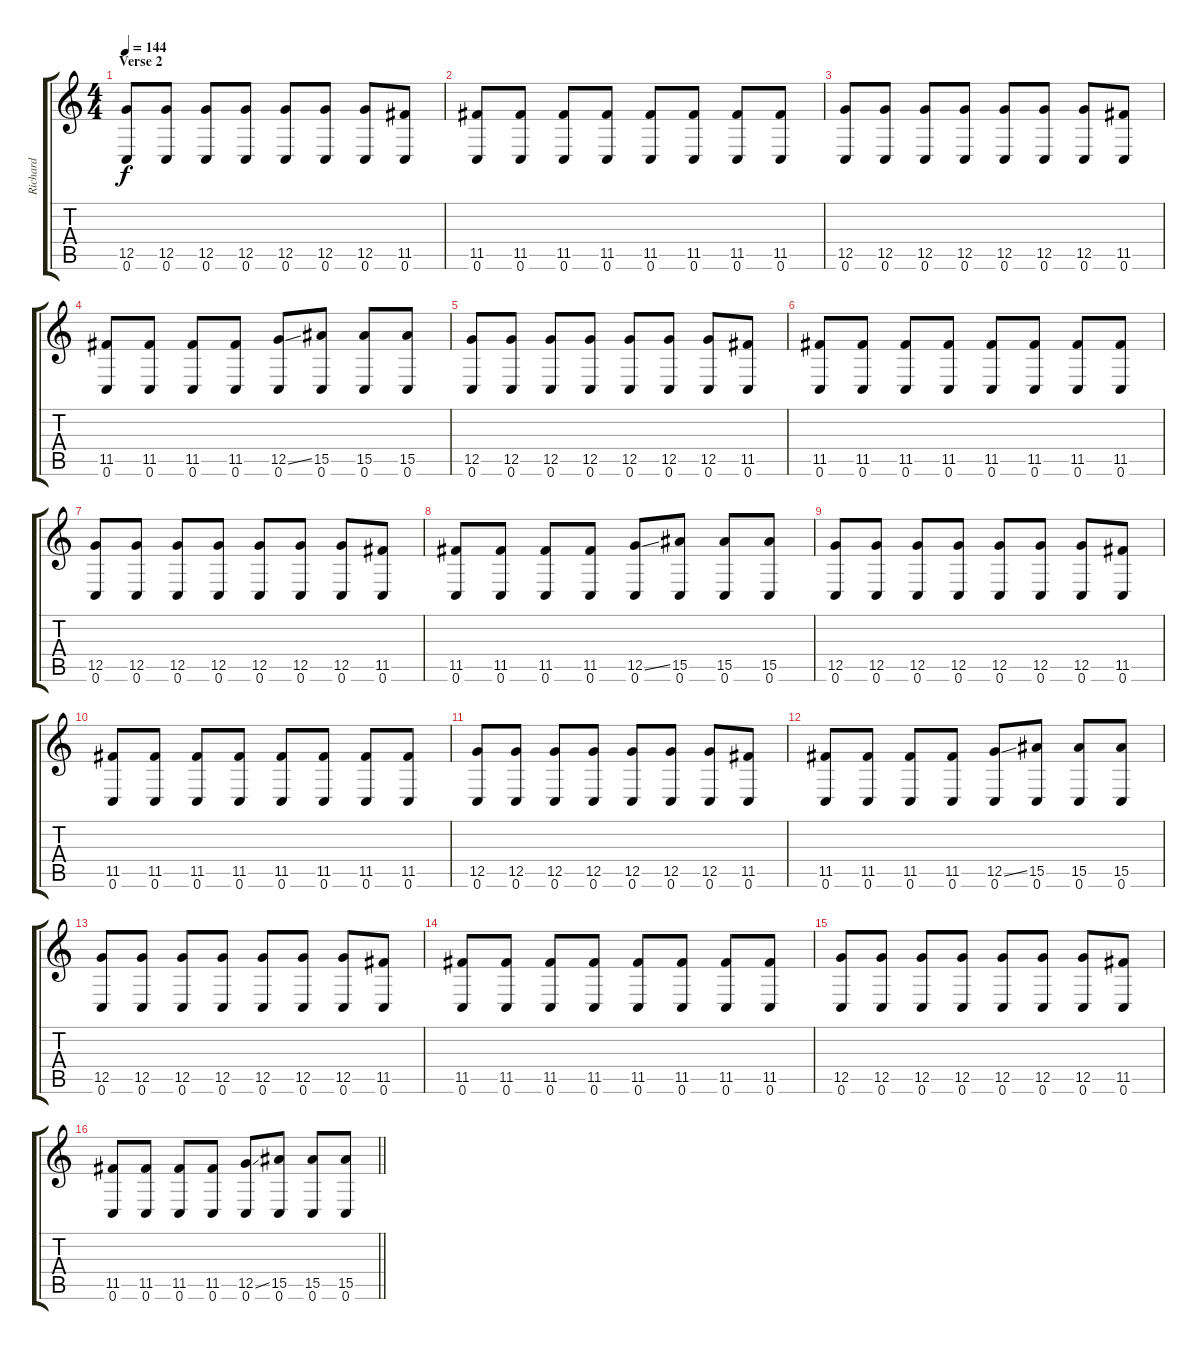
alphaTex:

\track ("Richard" "Richard") {instrument overdrivenguitar}
\staff {score tabs}
\tuning (D4 A3 F3 C3 G2 C2) {hide}
\ts (4 4)
\section ("" "Verse 2")
\tempo 144
\clef g2
\ks c
(12.5 0.6).8{dy f volume 7 instrument electricguitarclean} (12.5 0.6).8 (12.5 0.6).8 (12.5 0.6).8 (12.5 0.6).8 (12.5 0.6).8 (12.5 0.6).8 (11.5 0.6).8 |
(11.5 0.6).8 (11.5 0.6).8 (11.5 0.6).8 (11.5 0.6).8 (11.5 0.6).8 (11.5 0.6).8 (11.5 0.6).8 (11.5 0.6).8 |
(12.5 0.6).8 (12.5 0.6).8 (12.5 0.6).8 (12.5 0.6).8 (12.5 0.6).8 (12.5 0.6).8 (12.5 0.6).8 (11.5 0.6).8 |
(11.5 0.6).8 (11.5 0.6).8 (11.5 0.6).8 (11.5 0.6).8 (12.5{ss} 0.6).8 (15.5 0.6).8 (15.5 0.6).8 (15.5 0.6).8 |
(12.5 0.6).8 (12.5 0.6).8 (12.5 0.6).8 (12.5 0.6).8 (12.5 0.6).8 (12.5 0.6).8 (12.5 0.6).8 (11.5 0.6).8 |
(11.5 0.6).8 (11.5 0.6).8 (11.5 0.6).8 (11.5 0.6).8 (11.5 0.6).8 (11.5 0.6).8 (11.5 0.6).8 (11.5 0.6).8 |
(12.5 0.6).8 (12.5 0.6).8 (12.5 0.6).8 (12.5 0.6).8 (12.5 0.6).8 (12.5 0.6).8 (12.5 0.6).8 (11.5 0.6).8 |
(11.5 0.6).8 (11.5 0.6).8 (11.5 0.6).8 (11.5 0.6).8 (12.5{ss} 0.6).8 (15.5 0.6).8 (15.5 0.6).8 (15.5 0.6).8 |
(12.5 0.6).8 (12.5 0.6).8 (12.5 0.6).8 (12.5 0.6).8 (12.5 0.6).8 (12.5 0.6).8 (12.5 0.6).8 (11.5 0.6).8 |
(11.5 0.6).8 (11.5 0.6).8 (11.5 0.6).8 (11.5 0.6).8 (11.5 0.6).8 (11.5 0.6).8 (11.5 0.6).8 (11.5 0.6).8 |
(12.5 0.6).8 (12.5 0.6).8 (12.5 0.6).8 (12.5 0.6).8 (12.5 0.6).8 (12.5 0.6).8 (12.5 0.6).8 (11.5 0.6).8 |
(11.5 0.6).8 (11.5 0.6).8 (11.5 0.6).8 (11.5 0.6).8 (12.5{ss} 0.6).8 (15.5 0.6).8 (15.5 0.6).8 (15.5 0.6).8 |
(12.5 0.6).8 (12.5 0.6).8 (12.5 0.6).8 (12.5 0.6).8 (12.5 0.6).8 (12.5 0.6).8 (12.5 0.6).8 (11.5 0.6).8 |
(11.5 0.6).8 (11.5 0.6).8 (11.5 0.6).8 (11.5 0.6).8 (11.5 0.6).8 (11.5 0.6).8 (11.5 0.6).8 (11.5 0.6).8 |
(12.5 0.6).8 (12.5 0.6).8 (12.5 0.6).8 (12.5 0.6).8 (12.5 0.6).8 (12.5 0.6).8 (12.5 0.6).8 (11.5 0.6).8 |
\barLineRight lightlight
(11.5 0.6).8 (11.5 0.6).8 (11.5 0.6).8 (11.5 0.6).8 (12.5{ss} 0.6).8 (15.5 0.6).8 (15.5 0.6).8 (15.5 0.6).8
